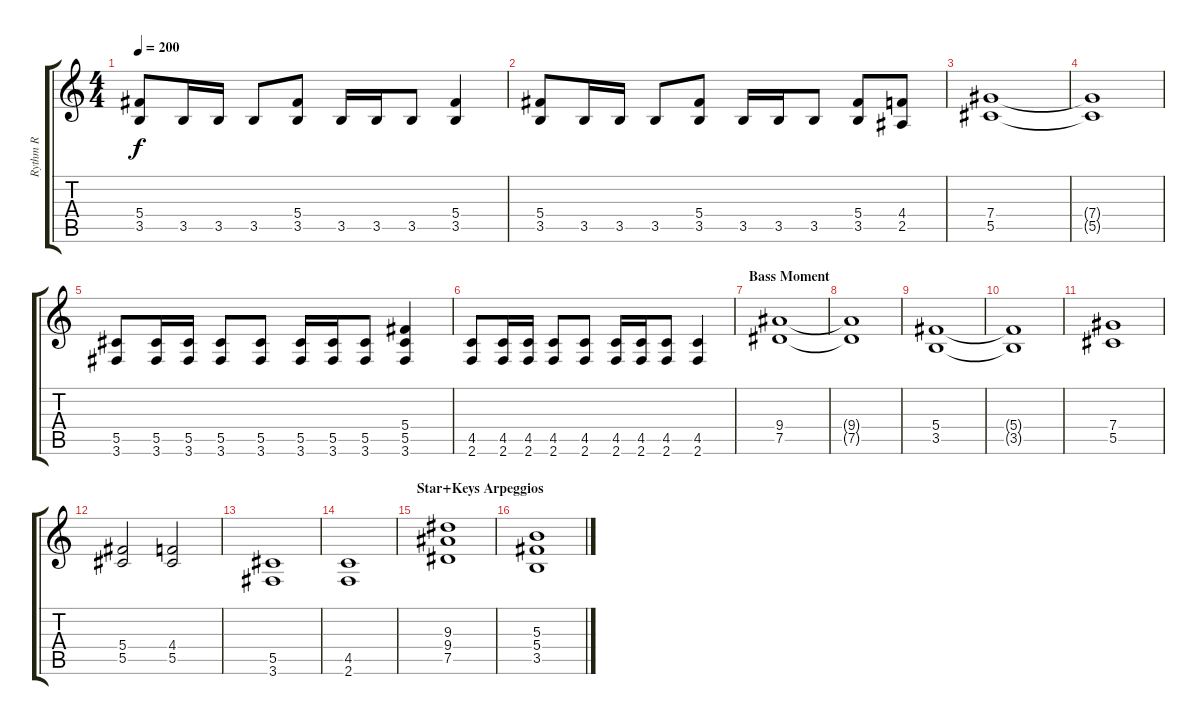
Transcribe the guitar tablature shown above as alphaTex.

\track ("Rythm R" "Rythm R") {instrument distortionguitar}
\staff {score tabs}
\tuning (Eb4 Bb3 Gb3 Db3 Ab2 Eb2) {hide}
\ts (4 4)
\tempo 200
\clef g2
\ks c
(5.4 3.5).8{dy f} 3.5.16 3.5.16 3.5.8 (5.4 3.5).8 3.5.16 3.5.16 3.5.8 (5.4 3.5).4 |
(5.4 3.5).8 3.5.16 3.5.16 3.5.8 (5.4 3.5).8 3.5.16 3.5.16 3.5.8 (5.4 3.5).8 (4.4 2.5).8 |
(7.4 5.5).1 |
(7.4{t} 5.5{t}).1 |
(5.5 3.6).8 (5.5 3.6).16 (5.5 3.6).16 (5.5 3.6).8 (5.5 3.6).8 (5.5 3.6).16 (5.5 3.6).16 (5.5 3.6).8 (5.4 5.5 3.6).4 |
(4.5 2.6).8 (4.5 2.6).16 (4.5 2.6).16 (4.5 2.6).8 (4.5 2.6).8 (4.5 2.6).16 (4.5 2.6).16 (4.5 2.6).8 (4.5 2.6).4 |
\section ("" "Bass Moment")
(9.4 7.5).1 |
(9.4{t} 7.5{t}).1 |
(5.4 3.5).1 |
(5.4{t} 3.5{t}).1 |
(7.4 5.5).1 |
(5.4 5.5).2 (4.4 5.5).2 |
(5.5 3.6).1 |
(4.5 2.6).1 |
\section ("" "Star+Keys Arpeggios")
(9.3 9.4 7.5).1 |
(5.3 5.4 3.5).1
